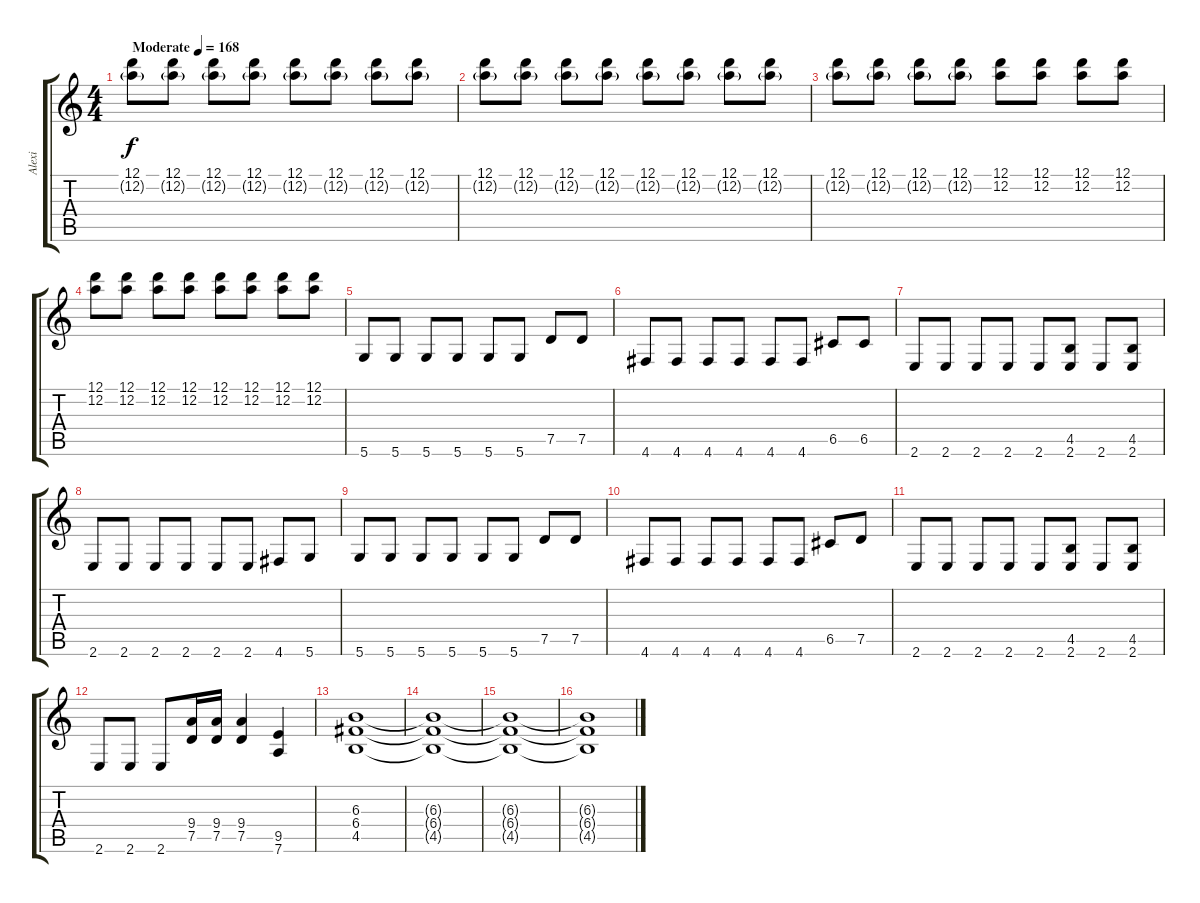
\track ("Alexi " "Alexi ") {instrument distortionguitar}
\staff {score tabs}
\tuning (D4 A3 F3 C3 G2 D2) {hide}
\ts (4 4)
\tempo (168 "Moderate")
\clef g2
\ks c
(12.1 12.2{g}).8{dy f instrument distortionguitar} (12.1 12.2{g}).8 (12.1 12.2{g}).8 (12.1 12.2{g}).8 (12.1 12.2{g}).8 (12.1 12.2{g}).8 (12.1 12.2{g}).8 (12.1 12.2{g}).8 |
(12.1 12.2{g}).8 (12.1 12.2{g}).8 (12.1 12.2{g}).8 (12.1 12.2{g}).8 (12.1 12.2{g}).8 (12.1 12.2{g}).8 (12.1 12.2{g}).8 (12.1 12.2{g}).8 |
(12.1 12.2{g}).8 (12.1 12.2{g}).8 (12.1 12.2{g}).8 (12.1 12.2{g}).8 (12.1 12.2).8 (12.1 12.2).8 (12.1 12.2).8 (12.1 12.2).8 |
(12.1 12.2).8 (12.1 12.2).8 (12.1 12.2).8 (12.1 12.2).8 (12.1 12.2).8 (12.1 12.2).8 (12.1 12.2).8 (12.1 12.2).8 |
5.6.8 5.6.8 5.6.8 5.6.8 5.6.8 5.6.8 7.5.8 7.5.8 |
4.6.8 4.6.8 4.6.8 4.6.8 4.6.8 4.6.8 6.5.8 6.5.8 |
2.6.8 2.6.8 2.6.8 2.6.8 2.6.8 (4.5 2.6).8 2.6.8 (4.5 2.6).8 |
2.6.8 2.6.8 2.6.8 2.6.8 2.6.8 2.6.8 4.6.8 5.6.8 |
5.6.8 5.6.8 5.6.8 5.6.8 5.6.8 5.6.8 7.5.8 7.5.8 |
4.6.8 4.6.8 4.6.8 4.6.8 4.6.8 4.6.8 6.5.8 7.5.8 |
2.6.8 2.6.8 2.6.8 2.6.8 2.6.8 (4.5 2.6).8 2.6.8 (4.5 2.6).8 |
2.6.8 2.6.8 2.6.8 (9.4 7.5).16 (9.4 7.5).16 (9.4 7.5).4 (9.5 7.6).4 |
(6.3 6.4 4.5).1 |
(6.3{t} 6.4{t} 4.5{t}).1 |
(6.3{t} 6.4{t} 4.5{t}).1 |
(6.3{t} 6.4{t} 4.5{t}).1
